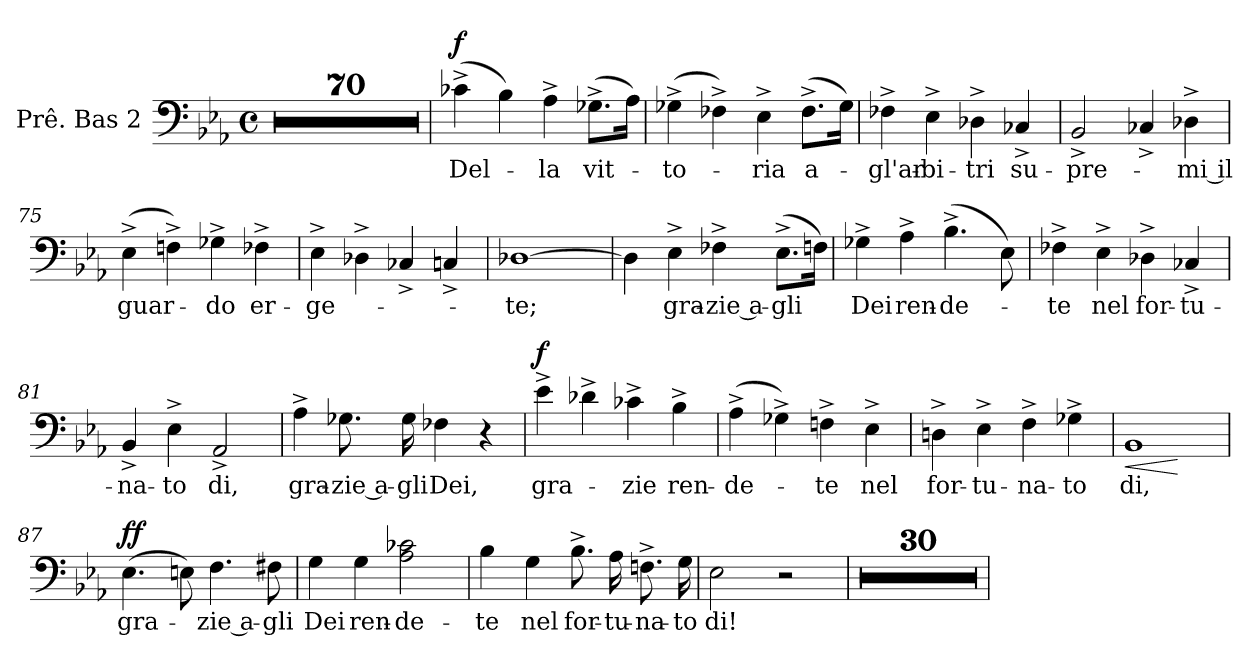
**kern	**text	**dynam
*part1	*part1	*part1
*staff1	*staff1	*staff1
*I"Prê. Bas 2	*	*
*I'Prê. B2	*	*
*clefF4	*	*
*k[b-e-a-]	*	*
*M4/4	*	*
*met(c)	*	*
=1	=1	=1
1r	.	.
=2	=2	=2
1r	.	.
!!LO:LB:g=z
=3	=3	=3
1r	.	.
=4	=4	=4
1r	.	.
=5	=5	=5
1r	.	.
=6	=6	=6
1r	.	.
!!LO:LB:g=z
=7	=7	=7
1r	.	.
=8	=8	=8
1r	.	.
=9	=9	=9
1r	.	.
!!LO:LB:g=z
=10	=10	=10
1r	.	.
=11	=11	=11
1r	.	.
=12	=12	=12
1r	.	.
!!LO:LB:g=z
=13	=13	=13
1r	.	.
=14	=14	=14
1r	.	.
=15	=15	=15
1r	.	.
=16	=16	=16
1r	.	.
!!LO:PB:g=z
=17	=17	=17
1r	.	.
=18	=18	=18
1r	.	.
=19	=19	=19
1r	.	.
=20	=20	=20
1r	.	.
!!LO:LB:g=z
=21	=21	=21
1r	.	.
=22	=22	=22
1r	.	.
=23	=23	=23
1r	.	.
=24	=24	=24
1r	.	.
!!LO:LB:g=z
=25	=25	=25
1r	.	.
=26	=26	=26
1r	.	.
=27	=27	=27
1r	.	.
=28	=28	=28
1r	.	.
!!LO:PB:g=z
=29	=29	=29
1r	.	.
=30	=30	=30
1r	.	.
=31	=31	=31
1r	.	.
=32	=32	=32
1r	.	.
!!LO:LB:g=z
=33	=33	=33
1r	.	.
=34	=34	=34
1r	.	.
=35	=35	=35
1r	.	.
=36	=36	=36
1r	.	.
!!LO:PB:g=z
=37	=37	=37
1r	.	.
=38	=38	=38
1r	.	.
=39	=39	=39
1r	.	.
!!LO:LB:g=z
=40	=40	=40
1r	.	.
=41	=41	=41
1r	.	.
=42	=42	=42
1r	.	.
!!LO:PB:g=z
=43	=43	=43
1r	.	.
=44	=44	=44
1r	.	.
=45	=45	=45
1r	.	.
!!LO:LB:g=z
=46	=46	=46
1r	.	.
=47	=47	=47
1r	.	.
=48	=48	=48
1r	.	.
!!LO:PB:g=z
=49	=49	=49
1r	.	.
=50	=50	=50
1r	.	.
=51	=51	=51
1r	.	.
!!LO:LB:g=z
=52	=52	=52
1r	.	.
=53	=53	=53
1r	.	.
=54	=54	=54
1r	.	.
!!LO:PB:g=z
=55	=55	=55
1r	.	.
=56	=56	=56
1r	.	.
=57	=57	=57
1r	.	.
=58	=58	=58
1r	.	.
!!LO:LB:g=z
=59	=59	=59
1r	.	.
=60	=60	=60
1r	.	.
=61	=61	=61
1r	.	.
!!LO:PB:g=z
=62	=62	=62
1r	.	.
=63	=63	=63
1r	.	.
=64	=64	=64
1r	.	.
!!LO:LB:g=z
=65	=65	=65
1r	.	.
=66	=66	=66
1r	.	.
=67	=67	=67
1r	.	.
!!LO:LB:g=z
=68	=68	=68
1r	.	.
=69	=69	=69
1r	.	.
=70	=70	=70
1r	.	.
!!LO:PB:g=z
=71	=71	=71
!	!LO:LY:b:color=#0055FF	!LO:DY:a
(>4c-X^\	Del-	f
4B-\)	.	.
!	!LO:LY:b:color=#0055FF	!
4A-^\	-la	.
!	!LO:LY:b:color=#0055FF	!
(>8.G-X^\L	vit-	.
16A-\Jk)	.	.
=72	=72	=72
!	!LO:LY:b:color=#0055FF	!
(>4G-X^\	-to-	.
4F-X^\)	.	.
!	!LO:LY:b:color=#0055FF	!
4E-^\	-ria	.
!	!LO:LY:b:color=#0055FF	!
(>8.F-^\L	a-	.
16G-\Jk)	.	.
=73	=73	=73
!	!LO:LY:b:color=#0055FF	!
4F-X^\	-gl'ar-	.
!	!LO:LY:b:color=#0055FF	!
4E-^\	-bi-	.
!	!LO:LY:b:color=#0055FF	!
4D-X^\	-tri	.
!	!LO:LY:b:color=#0055FF	!
4C-X^/	su-	.
=74	=74	=74
!	!LO:LY:b:color=#0055FF	!
2BB-^/	-pre-	.
4C-X^/	.	.
!	!LO:LY:b:color=#0055FF	!
4D-X^\	mi il	.
!!LO:LB:g=z
=75	=75	=75
!	!LO:LY:b:color=#0055FF	!
(>4E-^\	guar-	.
4Fn^\)	.	.
!	!LO:LY:b:color=#0055FF	!
4G-X^\	-do	.
!	!LO:LY:b:color=#0055FF	!
4F-X^\	er-	.
=76	=76	=76
!	!LO:LY:b:color=#0055FF	!
4E-^\	-ge-	.
4D-X^\	.	.
4C-X^/	.	.
4Cn^/	.	.
=77	=77	=77
!	!LO:LY:b:color=#0055FF	!
[1D-X	-te;	.
=78	=78	=78
4D-\]	.	.
!	!LO:LY:b:color=#0055FF	!
4E-^\	gra-	.
!	!LO:LY:b:color=#0055FF	!
4F-X^\	zie a-	.
!	!LO:LY:b:color=#0055FF	!
(>8.E-^\L	-gli	.
16Fn\Jk)	.	.
!!LO:PB:g=z
=79	=79	=79
!	!LO:LY:b:color=#0055FF	!
4G-X^\	Dei	.
!	!LO:LY:b:color=#0055FF	!
4A-^\	ren-	.
!	!LO:LY:b:color=#0055FF	!
(>4.B-^\	-de-	.
8E-\)	.	.
=80	=80	=80
!	!LO:LY:b:color=#0055FF	!
4F-X^\	-te	.
!	!LO:LY:b:color=#0055FF	!
4E-^\	nel	.
!	!LO:LY:b:color=#0055FF	!
4D-X^\	for-	.
!	!LO:LY:b:color=#0055FF	!
4C-X^/	-tu-	.
=81	=81	=81
!	!LO:LY:b:color=#0055FF	!
4BB-^/	-na-	.
!	!LO:LY:b:color=#0055FF	!
4E-^\	-to	.
!	!LO:LY:b:color=#0055FF	!
2AA-^/	di,	.
=82	=82	=82
!	!LO:LY:b:color=#0055FF	!
4A-^\	gra-	.
!	!LO:LY:b:color=#0055FF	!
8.G-X\	zie a-	.
!	!LO:LY:b:color=#0055FF	!
16G-\	-gli	.
!	!LO:LY:b:color=#0055FF	!
4F-X\	Dei,	.
4r	.	.
!!LO:LB:g=z
=83	=83	=83
!	!LO:LY:b:color=#0055FF	!LO:DY:a
4e-^\	gra-	f
4d-X^\	.	.
!	!LO:LY:b:color=#0055FF	!
4c-X^\	-zie	.
!	!LO:LY:b:color=#0055FF	!
4B-^\	ren-	.
=84	=84	=84
!	!LO:LY:b:color=#0055FF	!
(>4A-^\	-de-	.
4G-X^\)	.	.
!	!LO:LY:b:color=#0055FF	!
4Fn^\	-te	.
!	!LO:LY:b:color=#0055FF	!
4E-^\	nel	.
=85	=85	=85
!	!LO:LY:b:color=#0055FF	!
4Dn^\	for-	.
!	!LO:LY:b:color=#0055FF	!
4E-^\	-tu-	.
!	!LO:LY:b:color=#0055FF	!
4F^\	-na-	.
!	!LO:LY:b:color=#0055FF	!
4G-X^\	-to	.
=86	=86	=86
!	!LO:LY:b:color=#0055FF	!LO:HP:b
1BB-	di,	<
.	.	[
!!LO:PB:g=z
=87	=87	=87
!	!LO:LY:b:color=#0055FF	!LO:DY:a
(>4.E-\	gra-	ff
8En\)	.	.
!	!LO:LY:b:color=#0055FF	!
4.F\	zie a-	.
!	!LO:LY:b:color=#0055FF	!
8F#X\	-gli	.
=88	=88	=88
!	!LO:LY:b:color=#0055FF	!
4G\	Dei	.
!	!LO:LY:b:color=#0055FF	!
4G\	ren-	.
!	!LO:LY:b:color=#0055FF	!
2A-\ 2c-X\	-de-	.
=89	=89	=89
!	!LO:LY:b:color=#0055FF	!
4B-\	-te	.
!	!LO:LY:b:color=#0055FF	!
4G\	nel	.
!	!LO:LY:b:color=#0055FF	!
8.B-^\	for-	.
!	!LO:LY:b:color=#0055FF	!
16A-\	-tu-	.
!	!LO:LY:b:color=#0055FF	!
8.Fn^\	-na-	.
!	!LO:LY:b:color=#0055FF	!
16G\	-to	.
=90	=90	=90
!	!LO:LY:b:color=#0055FF	!
2E-\	di!	.
2r	.	.
!!LO:LB:g=z
=91	=91	=91
1r	.	.
=92	=92	=92
1r	.	.
=93	=93	=93
1r	.	.
=94	=94	=94
1r	.	.
!!LO:PB:g=z
=95	=95	=95
1r	.	.
=96	=96	=96
1r	.	.
=97	=97	=97
1r	.	.
=98	=98	=98
1r	.	.
!!LO:LB:g=z
=99	=99	=99
1r	.	.
=100	=100	=100
1r	.	.
=101	=101	=101
1r	.	.
=102	=102	=102
1r	.	.
!!LO:LB:g=z
=103	=103	=103
1r	.	.
=104	=104	=104
1r	.	.
=105	=105	=105
1r	.	.
=106	=106	=106
1r	.	.
!!LO:LB:g=z
=107	=107	=107
1r	.	.
=108	=108	=108
1r	.	.
=109	=109	=109
1r	.	.
!!LO:LB:g=z
=110	=110	=110
1r	.	.
=111	=111	=111
1r	.	.
=112	=112	=112
1r	.	.
!!LO:LB:g=z
=113	=113	=113
1r	.	.
=114	=114	=114
1r	.	.
=115	=115	=115
1r	.	.
!!LO:PB:g=z
=116	=116	=116
1r	.	.
=117	=117	=117
1r	.	.
=118	=118	=118
1r	.	.
!!LO:LB:g=z
=119	=119	=119
1r	.	.
=120	=120	=120
1r	.	.
=	=	=
*-	*-	*-
